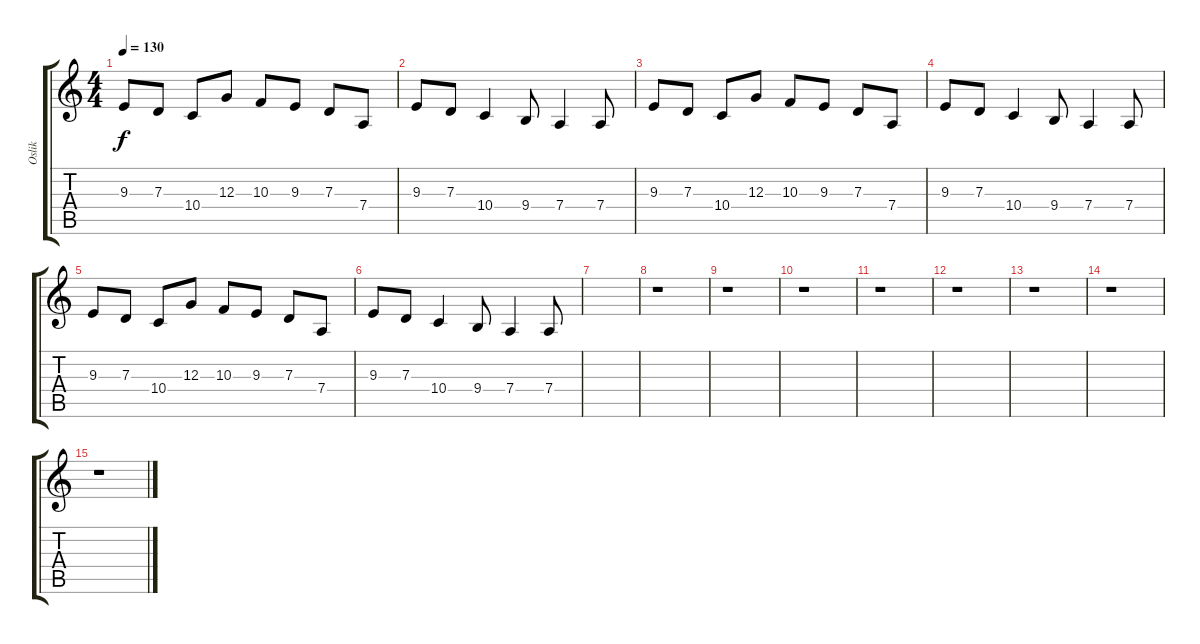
\track ("Oslik" "Oslik") {instrument lead2sawtooth}
\staff {score tabs}
\tuning (E4 B3 G3 D3 A2 E2) {hide}
\ts (4 4)
\tempo 130
\clef g2
\ks c
9.3.8{dy f} 7.3.8 10.4.8 12.3.8 10.3.8 9.3.8 7.3.8 7.4.8 |
9.3.8 7.3.8 10.4.4 9.4.8 7.4.4 7.4.8 |
9.3.8 7.3.8 10.4.8 12.3.8 10.3.8 9.3.8 7.3.8 7.4.8 |
9.3.8 7.3.8 10.4.4 9.4.8 7.4.4 7.4.8 |
9.3.8 7.3.8 10.4.8 12.3.8 10.3.8 9.3.8 7.3.8 7.4.8 |
9.3.8 7.3.8 10.4.4 9.4.8 7.4.4 7.4.8 |
|
r.1 |
r.1 |
r.1 |
r.1 |
r.1 |
r.1 |
r.1 |
r.1
